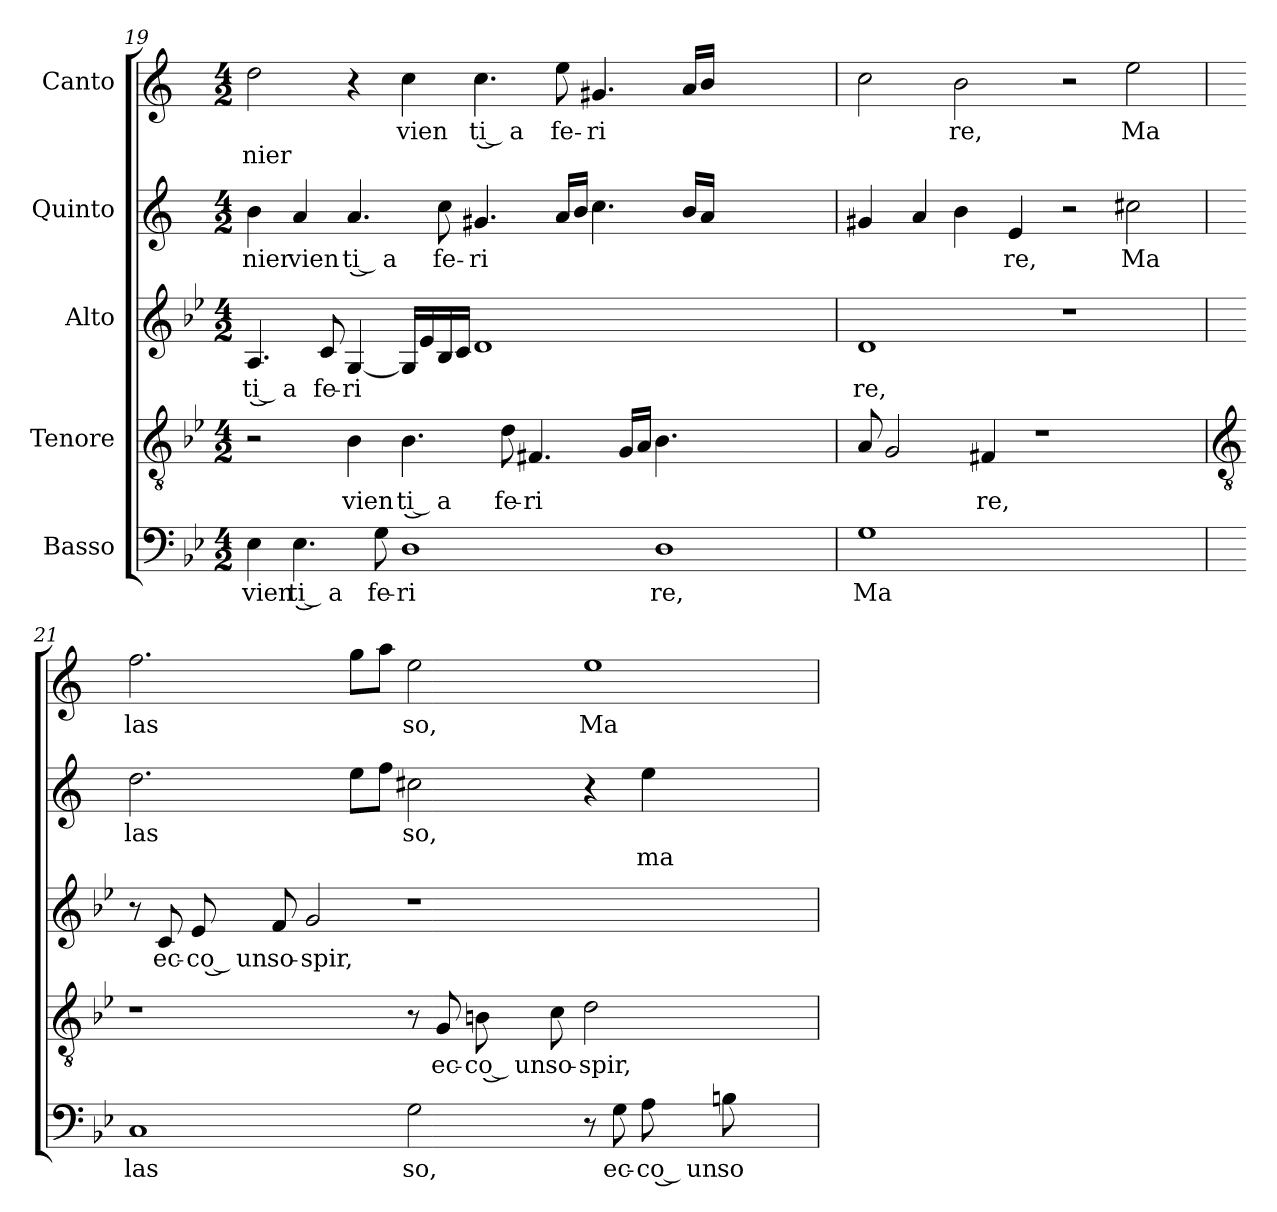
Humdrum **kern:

**kern	**text	**kern	**text	**kern	**text	**kern	**text	**text	**kern	**text	**text
*part5	*part5	*part4	*part4	*part3	*part3	*part2	*part2	*part2	*part1	*part1	*part1
*staff5	*staff5	*staff4	*staff4	*staff3	*staff3	*staff2	*staff2	*staff2	*staff1	*staff1	*staff1
*I"Basso	*	*I"Tenore	*	*I"Alto	*	*I"Quinto	*	*	*I"Canto	*	*
*clefF4	*	*clefGv2	*	*clefG2	*	*clefG2	*	*	*clefG2	*	*
*	*	*	*	*	*	*ITrd1c2	*	*	*ITrd1c2	*	*
*k[b-e-]	*	*k[b-e-]	*	*k[b-e-]	*	*k[b-e-]	*	*	*k[b-e-]	*	*
*B-:	*	*B-:	*	*B-:	*	*B-:	*	*	*B-:	*	*
*M4/2	*	*M4/2	*	*M4/2	*	*M4/2	*	*	*M4/2	*	*
=19	=19	=19	=19	=19	=19	=19	=19	=19	=19	=19	=19
!	!LO:LY:b	!	!	!	!LO:LY:b	!	!LO:LY:b	!	!	!	!LO:LY:b
4E-	vien	2r	.	4.A	ti͜ a	4a	-nier	.	2cc	.	-nier
!	!LO:LY:b	!	!	!	!	!	!LO:LY:b	!	!	!	!
4.E-	ti͜ a	.	.	.	.	4g	vien	.	.	.	.
!	!	!	!	!	!LO:LY:b	!	!	!	!	!	!
.	.	.	.	8c	fe-	.	.	.	.	.	.
!	!	!	!LO:LY:b	!	!LO:LY:b	!	!LO:LY:b	!	!	!	!
.	.	4B-	vien	[4G	-ri	4.g	ti͜ a	.	4r	.	.
!	!LO:LY:b	!	!	!	!	!	!	!	!	!	!
8G	fe-	.	.	.	.	.	.	.	.	.	.
!	!LO:LY:b	!	!LO:LY:b	!	!	!	!	!	!	!LO:LY:b	!
1D	-ri	4.B-	ti͜ a	16GLL]	.	.	.	.	4b-	vien	.
.	.	.	.	16e-	.	.	.	.	.	.	.
!	!	!	!	!	!	!	!LO:LY:b	!	!	!	!
.	.	.	.	16B-	.	8b-	fe-	.	.	.	.
.	.	.	.	16cJJ	.	.	.	.	.	.	.
!	!	!	!	!	!	!	!LO:LY:b	!	!	!LO:LY:b	!
.	.	.	.	1d	.	4.f#X	-ri	.	4.b-	ti͜ a	.
!	!	!	!LO:LY:b	!	!	!	!	!	!	!	!
.	.	8d	fe-	.	.	.	.	.	.	.	.
!	!	!	!LO:LY:b	!	!	!	!	!	!	!	!
.	.	4.F#X	-ri	.	.	.	.	.	.	.	.
!	!	!	!	!	!	!	!	!	!	!LO:LY:b	!
.	.	.	.	.	.	16gLL	.	.	8dd	fe-	.
.	.	.	.	.	.	16aJJ	.	.	.	.	.
!	!	!	!	!	!	!	!	!	!	!LO:LY:b	!
.	.	.	.	.	.	4.b-	.	.	4.f#X	-ri	.
.	.	16GLL	.	.	.	.	.	.	.	.	.
.	.	16AJJ	.	.	.	.	.	.	.	.	.
!	!LO:LY:b	!	!	!	!	!	!	!	!	!	!
1D	re,	4.B-	.	.	.	.	.	.	.	.	.
.	.	.	.	.	.	16aLL	.	.	16gLL	.	.
.	.	.	.	.	.	16gJJ	.	.	16aJJ	.	.
.	.	.	.	2.ryy	.	2.ryy	.	.	2.ryy	.	.
.	.	2ryy	.	.	.	.	.	.	.	.	.
.	.	8ryy	.	.	.	.	.	.	.	.	.
=20	=20	=20	=20	=20	=20	=20	=20	=20	=20	=20	=20
!	!LO:LY:b	!	!	!	!LO:LY:b	!	!	!	!	!	!
1G	Ma	8A	.	1d	re,	4f#X	.	.	2b-	.	.
.	.	2G	.	.	.	.	.	.	.	.	.
.	.	.	.	.	.	4g	.	.	.	.	.
!	!	!	!	!	!	!	!	!	!	!LO:LY:b	!
.	.	.	.	.	.	4a	.	.	2a	re,	.
!	!	!	!LO:LY:b	!	!	!	!	!	!	!	!
.	.	4F#X	re,	.	.	.	.	.	.	.	.
!	!	!	!	!	!	!	!LO:LY:b	!	!	!	!
.	.	.	.	.	.	4d	re,	.	.	.	.
.	.	1r	.	.	.	.	.	.	.	.	.
1ryy	.	.	.	1r	.	2r	.	.	2r	.	.
!	!	!	!	!	!	!	!LO:LY:b	!	!	!LO:LY:b	!
.	.	.	.	.	.	2bn	Ma	.	2dd	Ma	.
.	.	8ryy	.	.	.	.	.	.	.	.	.
!!LO:LB:g=z
=21	=21	=21	=21	=21	=21	=21	=21	=21	=21	=21	=21
*	*	*clefGv2	*	*	*	*	*	*	*	*	*
!	!LO:LY:b	!	!	!	!	!	!LO:LY:b	!	!	!LO:LY:b	!
1C	las	1r	.	8r	.	2.cc	las	.	2.ee-	las	.
!	!	!	!	!	!LO:LY:b	!	!	!	!	!	!
.	.	.	.	8c	ec-	.	.	.	.	.	.
!	!	!	!	!	!LO:LY:b	!	!	!	!	!	!
.	.	.	.	8e-	-co͜ un	.	.	.	.	.	.
!	!	!	!	!	!LO:LY:b	!	!	!	!	!	!
.	.	.	.	8f	so-	.	.	.	.	.	.
!	!	!	!	!	!LO:LY:b	!	!	!	!	!	!
.	.	.	.	2g	-spir,	.	.	.	.	.	.
.	.	.	.	.	.	8ddL	.	.	8ffL	.	.
.	.	.	.	.	.	8ee-J	.	.	8ggJ	.	.
!	!LO:LY:b	!	!	!	!	!	!LO:LY:b	!	!	!LO:LY:b	!
2G	so,	8r	.	1r	.	2bn	so,	.	2dd	so,	.
!	!	!	!LO:LY:b	!	!	!	!	!	!	!	!
.	.	8G	ec-	.	.	.	.	.	.	.	.
!	!	!	!LO:LY:b	!	!	!	!	!	!	!	!
.	.	8Bn	-co͜ un	.	.	.	.	.	.	.	.
!	!	!	!LO:LY:b	!	!	!	!	!	!	!	!
.	.	8c	so-	.	.	.	.	.	.	.	.
!	!	!	!LO:LY:b	!	!	!	!	!	!	!LO:LY:b	!
8r	.	2d	-spir,	.	.	4r	.	.	1dd	Ma	.
!	!LO:LY:b	!	!	!	!	!	!	!	!	!	!
8G	ec-	.	.	.	.	.	.	.	.	.	.
!	!LO:LY:b	!	!	!	!	!	!	!LO:LY:b	!	!	!
8A	-co͜ un	.	.	.	.	4dd	.	ma	.	.	.
!	!LO:LY:b	!	!	!	!	!	!	!	!	!	!
8Bn	so-	.	.	.	.	.	.	.	.	.	.
2ryy	.	2ryy	.	2ryy	.	2ryy	.	.	.	.	.
=	=	=	=	=	=	=	=	=	=	=	=
*-	*-	*-	*-	*-	*-	*-	*-	*-	*-	*-	*-
